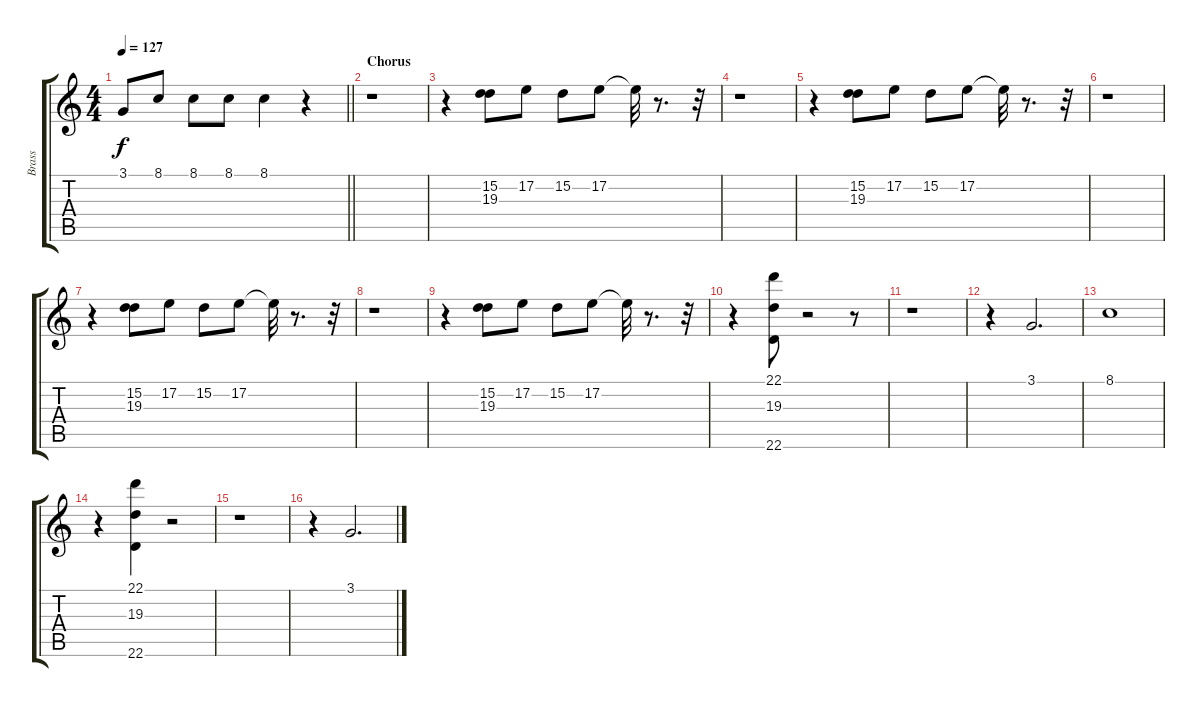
\track ("Brass" "Brass") {instrument brasssection}
\staff {score tabs}
\tuning (E4 B3 G3 D3 A2 E2) {hide}
\ts (4 4)
\tempo 127
\clef g2
\barLineRight lightlight
\ks c
3.1{t}.8{dy f} 8.1.8{volume 14} 8.1.8 8.1.8 8.1.4 r.4 |
\section ("" "Chorus")
r.1 |
r.4 (15.2 19.3).8{volume 12} 17.2.8 15.2.8 17.2.8 17.2{t}.32 r.8{d} r.32 |
r.1 |
r.4 (15.2 19.3).8{volume 12} 17.2.8 15.2.8 17.2.8 17.2{t}.32 r.8{d} r.32 |
r.1 |
r.4 (15.2 19.3).8{volume 12} 17.2.8 15.2.8 17.2.8 17.2{t}.32 r.8{d} r.32 |
r.1 |
r.4 (15.2 19.3).8{volume 12} 17.2.8 15.2.8 17.2.8 17.2{t}.32 r.8{d} r.32 |
r.4 (22.1 19.3 22.6).8{volume 15} r.2 r.8 |
r.1 |
r.4 3.1.2{d} |
8.1.1{volume 13} |
r.4 (22.1 19.3 22.6).4{volume 15} r.2 |
r.1 |
r.4 3.1.2{d}
